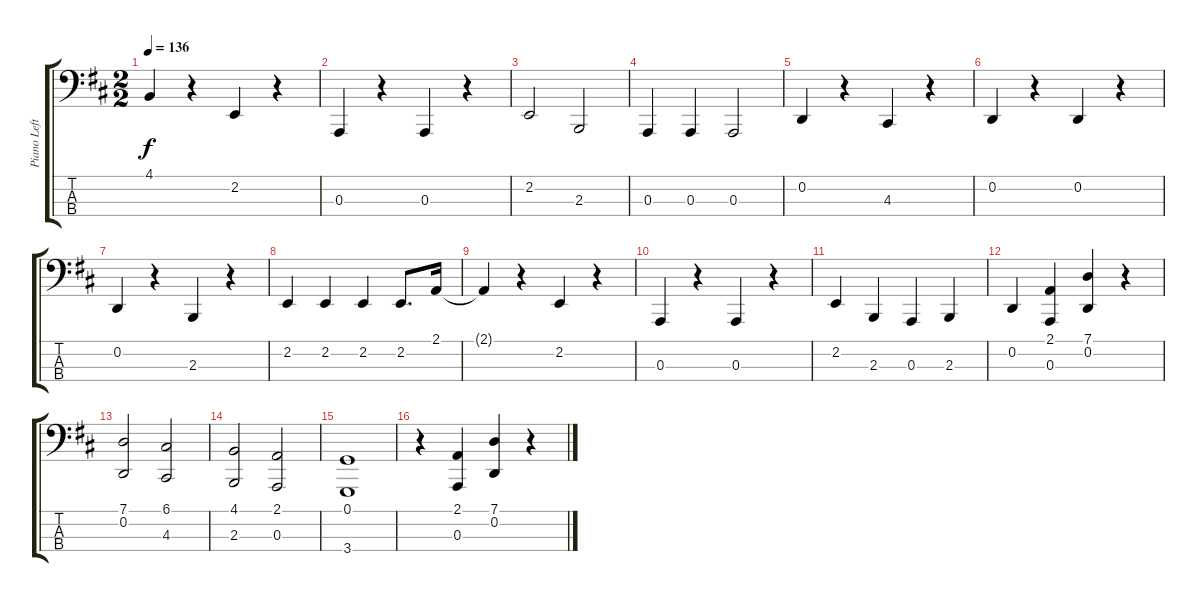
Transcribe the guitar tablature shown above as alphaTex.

\track ("Piano Left Hand" "Piano Left") {instrument acousticgrandpiano}
\staff {score tabs}
\tuning (G2 D2 A1 E1) {hide}
\ts (2 2)
\tempo 136
\clef f4
\ks d
4.1.4{dy f} r.4 2.2.4 r.4 |
0.3.4 r.4 0.3.4 r.4 |
2.2.2 2.3.2 |
0.3.4 0.3.4 0.3.2 |
0.2.4 r.4 4.3.4 r.4 |
0.2.4 r.4 0.2.4 r.4 |
0.2.4 r.4 2.3.4 r.4 |
2.2.4 2.2.4 2.2.4 2.2.8{d} 2.1.16 |
2.1{t}.4 r.4 2.2.4 r.4 |
0.3.4 r.4 0.3.4 r.4 |
2.2.4 2.3.4 0.3.4 2.3.4 |
0.2.4 (2.1 0.3).4 (7.1 0.2).4 r.4 |
(7.1 0.2).2 (6.1 4.3).2 |
(4.1 2.3).2 (2.1 0.3).2 |
(0.1 3.4).1 |
r.4 (2.1 0.3).4 (7.1 0.2).4 r.4
